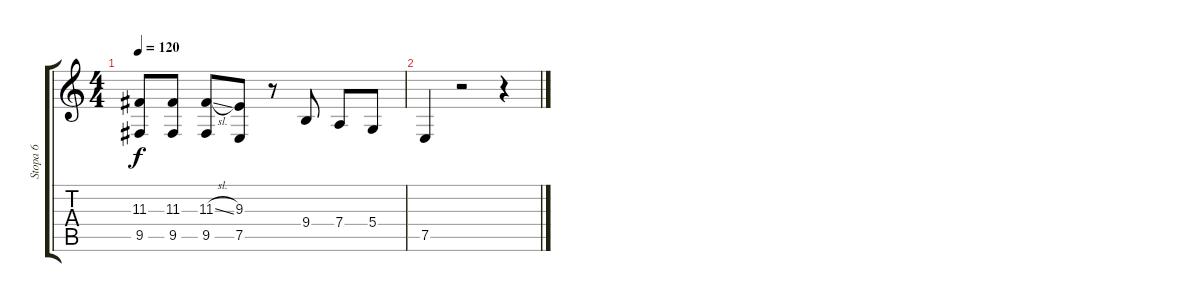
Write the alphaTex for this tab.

\track ("Stopa 6" "Stopa 6") {instrument tenorsax}
\staff {score tabs}
\tuning (E4 B3 G3 D3 A2 E2) {hide}
\ts (4 4)
\tempo 120
\clef g2
\ks c
(11.3 9.5).8{dy f} (11.3 9.5).8 (11.3{sl} 9.5).8 (9.3 7.5).8 r.8 9.4.8 7.4.8 5.4.8 |
7.5.4 r.2 r.4
